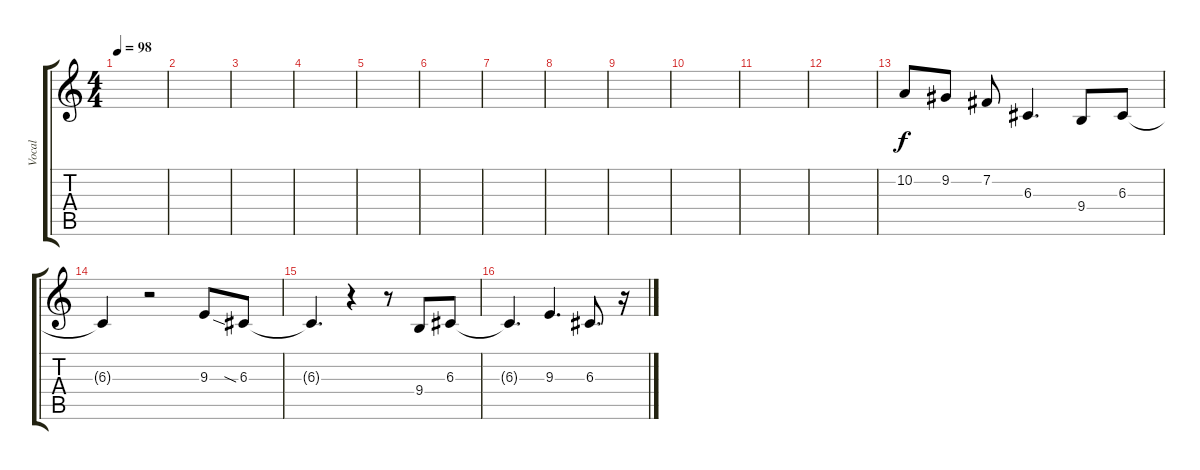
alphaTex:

\track ("Vocal" "Vocal") {instrument pad4choir}
\staff {score tabs}
\tuning (E4 B3 G3 D3 A2 E2) {hide}
\ts (4 4)
\tempo 98
\clef g2
\ks c
|
|
|
|
|
|
|
|
|
|
|
|
10.2.8 9.2.8 7.2.8 6.3.4{d} 9.4.8 6.3.8 |
6.3{t}.4 r.2 9.3.8 6.3{sia}.8 |
6.3{t}.4{d} r.4 r.8 9.4.8 6.3.8 |
6.3{t}.4{d} 9.3.4{d} 6.3.8{d} r.16
